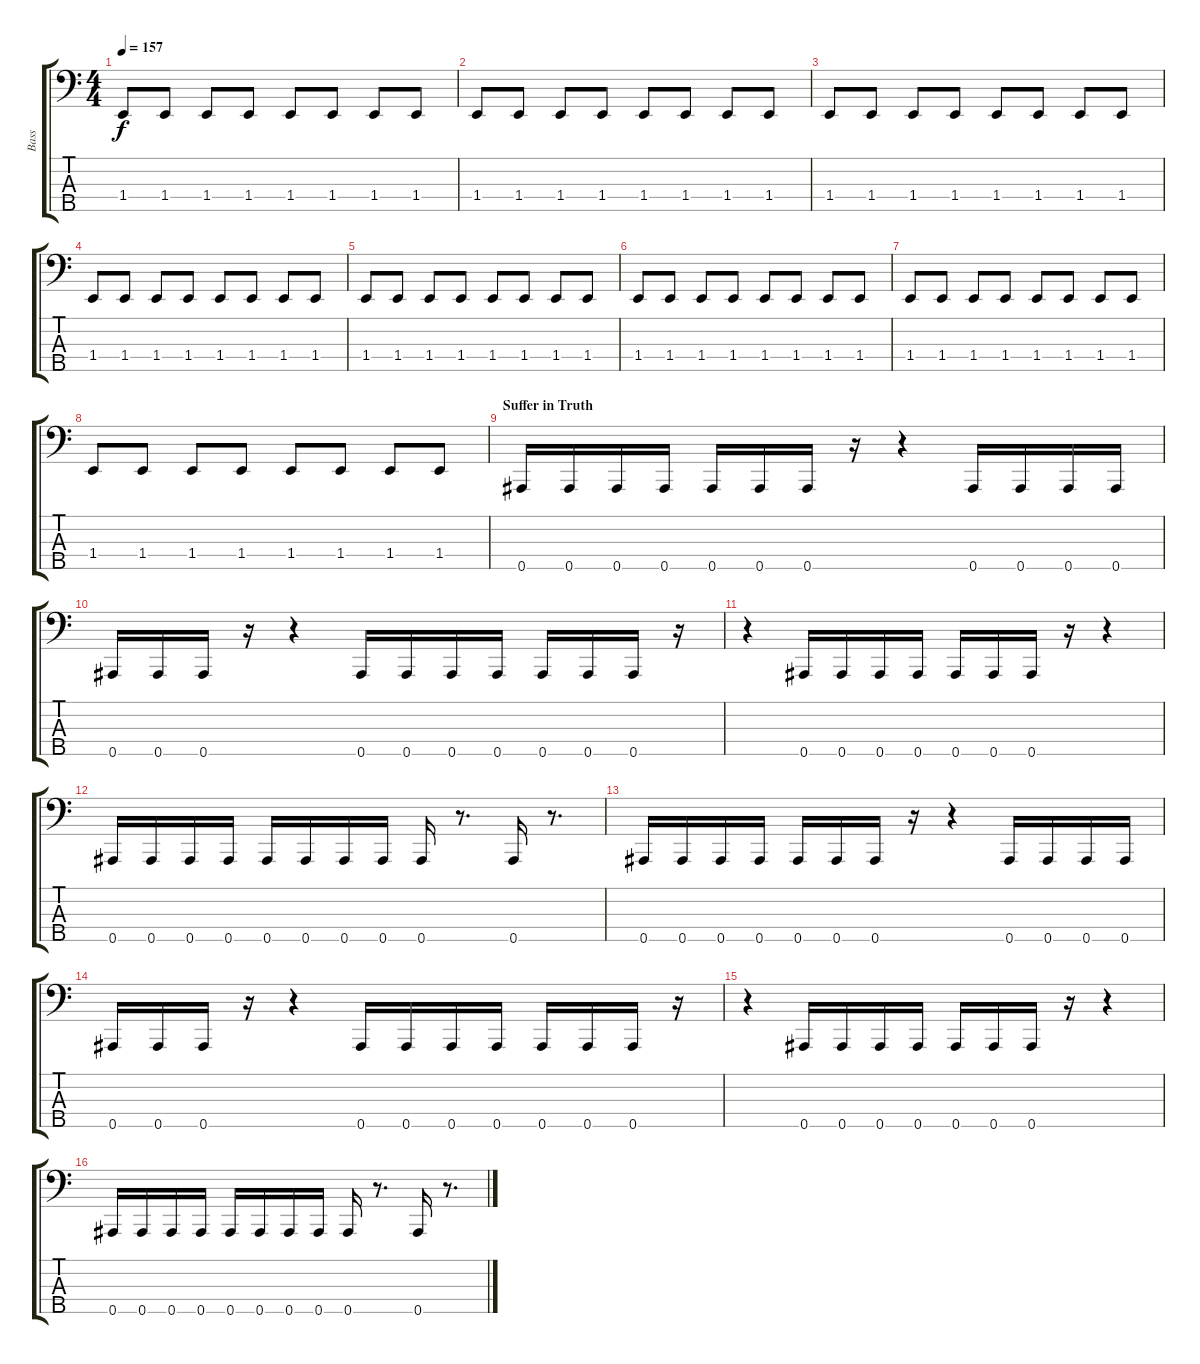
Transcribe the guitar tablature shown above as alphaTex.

\track ("Bass" "Bass") {instrument electricbasspick}
\staff {score tabs}
\tuning (Gb2 Db2 Ab1 Eb1 Bb0) {hide}
\ts (4 4)
\tempo 157
\clef f4
\ks c
1.4.8{dy f} 1.4.8 1.4.8 1.4.8 1.4.8 1.4.8 1.4.8 1.4.8 |
1.4.8 1.4.8 1.4.8 1.4.8 1.4.8 1.4.8 1.4.8 1.4.8 |
1.4.8 1.4.8 1.4.8 1.4.8 1.4.8 1.4.8 1.4.8 1.4.8 |
1.4.8 1.4.8 1.4.8 1.4.8 1.4.8 1.4.8 1.4.8 1.4.8 |
1.4.8 1.4.8 1.4.8 1.4.8 1.4.8 1.4.8 1.4.8 1.4.8 |
1.4.8 1.4.8 1.4.8 1.4.8 1.4.8 1.4.8 1.4.8 1.4.8 |
1.4.8 1.4.8 1.4.8 1.4.8 1.4.8 1.4.8 1.4.8 1.4.8 |
1.4.8 1.4.8 1.4.8 1.4.8 1.4.8 1.4.8 1.4.8 1.4.8 |
\section ("" "Suffer in Truth")
0.5.16 0.5.16 0.5.16 0.5.16 0.5.16 0.5.16 0.5.16 r.16 r.4 0.5.16 0.5.16 0.5.16 0.5.16 |
0.5.16 0.5.16 0.5.16 r.16 r.4 0.5.16 0.5.16 0.5.16 0.5.16 0.5.16 0.5.16 0.5.16 r.16 |
r.4 0.5.16 0.5.16 0.5.16 0.5.16 0.5.16 0.5.16 0.5.16 r.16 r.4 |
0.5.16 0.5.16 0.5.16 0.5.16 0.5.16 0.5.16 0.5.16 0.5.16 0.5.16 r.8{d} 0.5.16 r.8{d} |
0.5.16 0.5.16 0.5.16 0.5.16 0.5.16 0.5.16 0.5.16 r.16 r.4 0.5.16 0.5.16 0.5.16 0.5.16 |
0.5.16 0.5.16 0.5.16 r.16 r.4 0.5.16 0.5.16 0.5.16 0.5.16 0.5.16 0.5.16 0.5.16 r.16 |
r.4 0.5.16 0.5.16 0.5.16 0.5.16 0.5.16 0.5.16 0.5.16 r.16 r.4 |
0.5.16 0.5.16 0.5.16 0.5.16 0.5.16 0.5.16 0.5.16 0.5.16 0.5.16 r.8{d} 0.5.16 r.8{d}
